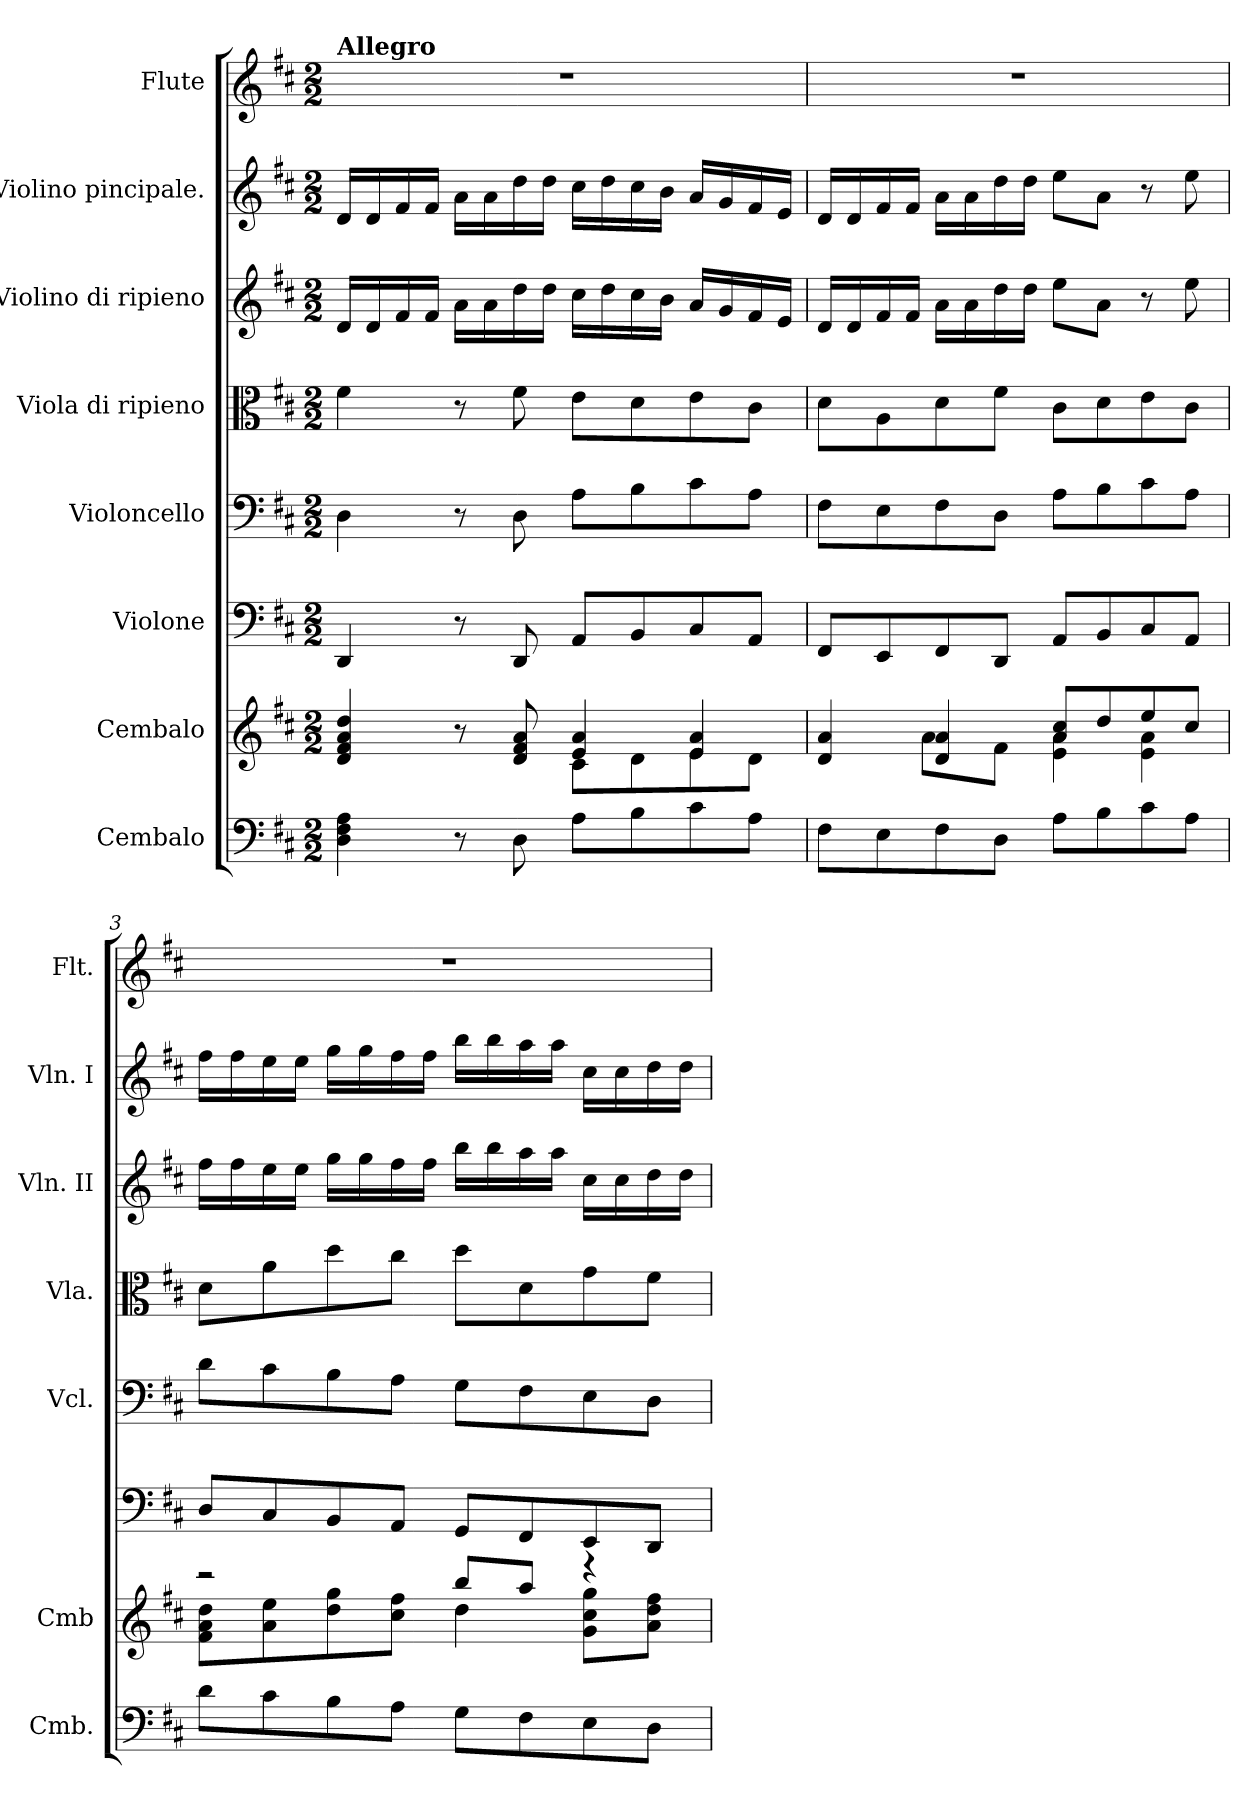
**kern	**kern	**kern	**kern	**kern	**kern	**kern	**kern
*part8	*part7	*part6	*part5	*part4	*part3	*part2	*part1
*staff8	*staff7	*staff6	*staff5	*staff4	*staff3	*staff2	*staff1
*I"Cembalo	*I"Cembalo	*I"Violone	*I"Violoncello	*I"Viola di ripieno	*I"Violino di ripieno	*I"Violino pincipale.	*I"Flute
*I'Cmb.	*I'Cmb	*	*I'Vcl.	*I'Vla.	*I'Vln. II	*I'Vln. I	*I'Flt.
*clefF4	*clefG2	*clefF4	*clefF4	*clefC3	*clefG2	*clefG2	*clefG2
*	*	*ITrd7c12	*	*	*	*	*
*k[f#c#]	*k[f#c#]	*k[f#c#]	*k[f#c#]	*k[f#c#]	*k[f#c#]	*k[f#c#]	*k[f#c#]
*D:	*D:	*D:	*D:	*D:	*D:	*D:	*D:
*M2/2	*M2/2	*M2/2	*M2/2	*M2/2	*M2/2	*M2/2	*M2/2
=1	=1	=1	=1	=1	=1	=1	=1
*	*^	*	*	*	*	*	*
!	!	!	!	!	!	!	!	!LO:TX:a:B:t=Allegro
4D\ 4F#\ 4A\	4d/ 4f#/ 4a/ 4dd/	2ryy	4DDD/	4D\	4f#\	16d/LL	16d/LL	1r
.	.	.	.	.	.	16d/	16d/	.
.	.	.	.	.	.	16f#/	16f#/	.
.	.	.	.	.	.	16f#/JJ	16f#/JJ	.
8r	8r	.	8r	8r	8r	16a\LL	16a\LL	.
.	.	.	.	.	.	16a\	16a\	.
8D\	8d/ 8f#/ 8a/	.	8DDD/	8D\	8f#\	16dd\	16dd\	.
.	.	.	.	.	.	16dd\JJ	16dd\JJ	.
8A\L	4e/ 4a/	8c#\L	8AAA/L	8A\L	8e\L	16cc#\LL	16cc#\LL	.
.	.	.	.	.	.	16dd\	16dd\	.
8B\	.	8d\	8BBB/	8B!\	8d\	16cc#\	16cc#\	.
.	.	.	.	.	.	16b\JJ	16b\JJ	.
8c#\	4e/ 4a/	8e\	8CC#/	8c#\	8e\	16a/LL	16a!/LL	.
.	.	.	.	.	.	16g/	16g/	.
8A\J	.	8d\J	8AAA/J	8A\J	8c#\J	16f#/	16f#/	.
.	.	.	.	.	.	16e/JJ	16e/JJ	.
=2	=2	=2	=2	=2	=2	=2	=2	=2
8F#\L	4d/ 4a/	4ryy	8FFF#/L	8F#\L	8d\L	16d/LL	16d/LL	1r
.	.	.	.	.	.	16d/	16d/	.
8E\	.	.	8EEE/	8E\	8A\	16f#/	16f#/	.
.	.	.	.	.	.	16f#/JJ	16f#/JJ	.
8F#\	4d/ 4a/	8a\L	8FFF#/	8F#\	8d\	16a\LL	16a\LL	.
.	.	.	.	.	.	16a\	16a\	.
8D\J	.	8f#\J	8DDD/J	8D\J	8f#\J	16dd\	16dd\	.
.	.	.	.	.	.	16dd\JJ	16dd\JJ	.
8A\L	8a/ 8cc#/L	4e\ 4a\	8AAA/L	8A\L	8c#\L	8ee\L	8ee\L	.
8B\	8dd/	.	8BBB/	8B\	8d\	8a\J	8a\J	.
8c#\	8ee/	4e\ 4a\	8CC#/	8c#\	8e\	8r	8r	.
8A\J	8cc#/J	.	8AAA/J	8A\J	8c#\J	8ee\	8ee\	.
=3	=3	=3	=3	=3	=3	=3	=3	=3
8d\L	2r	8f#\ 8a\ 8dd\L	8DD/L	8d\L	8d\L	16ff#\LL	16ff#\LL	1r
.	.	.	.	.	.	16ff#\	16ff#\	.
8c#\	.	8a\ 8ee\	8CC#/	8c#\	8a\	16ee\	16ee\	.
.	.	.	.	.	.	16ee\JJ	16ee\JJ	.
8B\	.	8dd\ 8gg\	8BBB/	8B\	8dd\	16gg\LL	16gg\LL	.
.	.	.	.	.	.	16gg\	16gg\	.
8A\J	.	8cc#\ 8ff#\J	8AAA/J	8A\J	8cc#\J	16ff#\	16ff#\	.
.	.	.	.	.	.	16ff#\JJ	16ff#\JJ	.
8G\L	8bb/L	4dd\	8GGG/L	8G\L	8dd\L	16bb\LL	16bb\LL	.
.	.	.	.	.	.	16bb\	16bb\	.
8F#\	8aa/J	.	8FFF#/	8F#\	8d\	16aa\	16aa\	.
.	.	.	.	.	.	16aa\JJ	16aa\JJ	.
8E\	4r	8g\ 8cc#\ 8gg\L	8EEE/	8E\	8g\	16cc#\LL	16cc#\LL	.
.	.	.	.	.	.	16cc#\	16cc#\	.
8D\J	.	8a\ 8dd\ 8ff#\J	8DDD/J	8D\J	8f#\J	16dd\	16dd\	.
.	.	.	.	.	.	16dd\JJ	16dd\JJ	.
*	*v	*v	*	*	*	*	*	*
=	=	=	=	=	=	=	=
*-	*-	*-	*-	*-	*-	*-	*-
